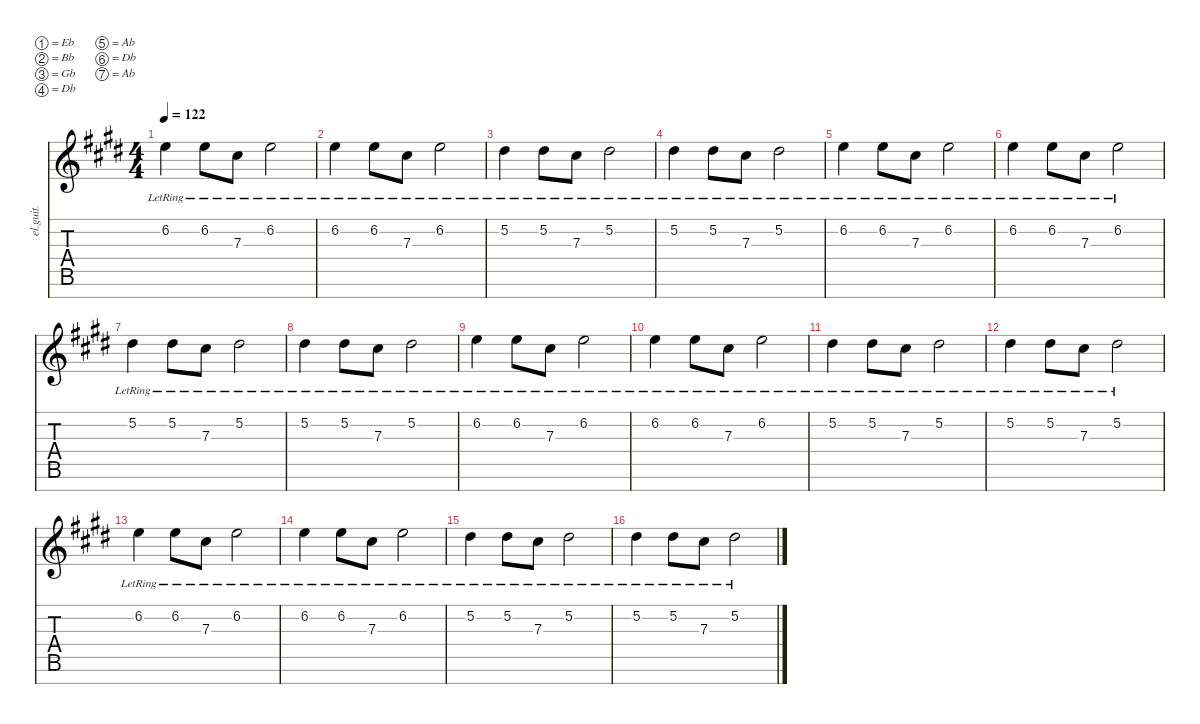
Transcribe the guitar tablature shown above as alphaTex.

\defaultSystemsLayout 4
\hideDynamics
\bracketExtendMode nobrackets
\otherSystemsTrackNameOrientation horizontal
\track ("Die" "el.guit.") {instrument electricguitarjazz}
\staff {score tabs}
\tuning (Eb4 Bb3 Gb3 Db3 Ab2 Db2 Ab1)
\ts (4 4)
\tempo 122
\clef g2
\ks c#minor
6.2{lr acc forcenatural}.4{dy mf} 6.2{lr acc forcenatural}.8 7.3{lr acc #}.8 6.2{lr acc forcenatural}.2 |
6.2{lr acc forcenatural}.4 6.2{lr acc forcenatural}.8 7.3{lr acc #}.8 6.2{lr acc forcenatural}.2 |
5.2{lr acc #}.4 5.2{lr acc #}.8 7.3{lr acc #}.8 5.2{lr acc #}.2 |
5.2{lr acc #}.4 5.2{lr acc #}.8 7.3{lr acc #}.8 5.2{lr acc #}.2 |
6.2{lr acc forcenatural}.4 6.2{lr acc forcenatural}.8 7.3{lr acc #}.8 6.2{lr acc forcenatural}.2 |
6.2{lr acc forcenatural}.4 6.2{lr acc forcenatural}.8 7.3{lr acc #}.8 6.2{lr acc forcenatural}.2 |
5.2{lr acc #}.4 5.2{lr acc #}.8 7.3{lr acc #}.8 5.2{lr acc #}.2 |
5.2{lr acc #}.4 5.2{lr acc #}.8 7.3{lr acc #}.8 5.2{lr acc #}.2 |
6.2{lr acc forcenatural}.4 6.2{lr acc forcenatural}.8 7.3{lr acc #}.8 6.2{lr acc forcenatural}.2 |
6.2{lr acc forcenatural}.4 6.2{lr acc forcenatural}.8 7.3{lr acc #}.8 6.2{lr acc forcenatural}.2 |
5.2{lr acc #}.4 5.2{lr acc #}.8 7.3{lr acc #}.8 5.2{lr acc #}.2 |
5.2{lr acc #}.4 5.2{lr acc #}.8 7.3{lr acc #}.8 5.2{lr acc #}.2 |
6.2{lr acc forcenatural}.4 6.2{lr acc forcenatural}.8 7.3{lr acc #}.8 6.2{lr acc forcenatural}.2 |
6.2{lr acc forcenatural}.4 6.2{lr acc forcenatural}.8 7.3{lr acc #}.8 6.2{lr acc forcenatural}.2 |
5.2{lr acc #}.4 5.2{lr acc #}.8 7.3{lr acc #}.8 5.2{lr acc #}.2 |
5.2{lr acc #}.4 5.2{lr acc #}.8 7.3{lr acc #}.8 5.2{lr acc #}.2
